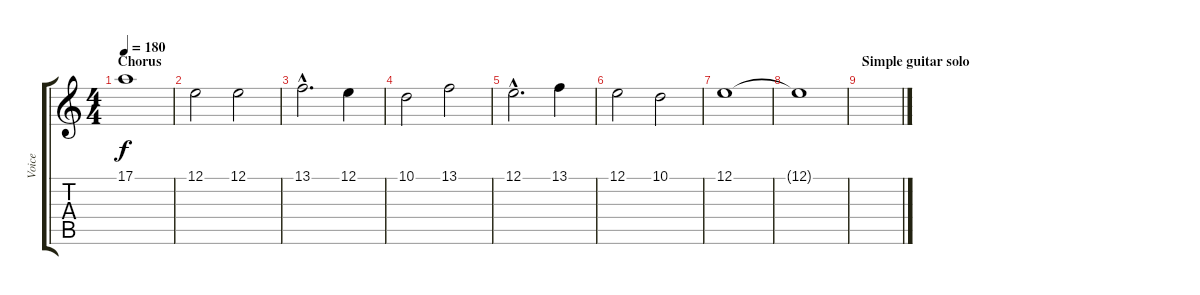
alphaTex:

\track ("Voice" "Voice") {instrument lead1square}
\staff {score tabs}
\tuning (E4 B3 G3 D3 A2 E2) {hide}
\ts (4 4)
\section ("" "Chorus")
\tempo 180
\clef g2
\ks c
17.1.1{dy f} |
12.1.2 12.1.2 |
13.1{hac}.2{d} 12.1.4 |
10.1.2 13.1.2 |
12.1{hac}.2{d} 13.1.4 |
12.1.2 10.1.2 |
12.1.1 |
12.1{t}.1{volume 0} |
\section ("" "Simple guitar solo")
